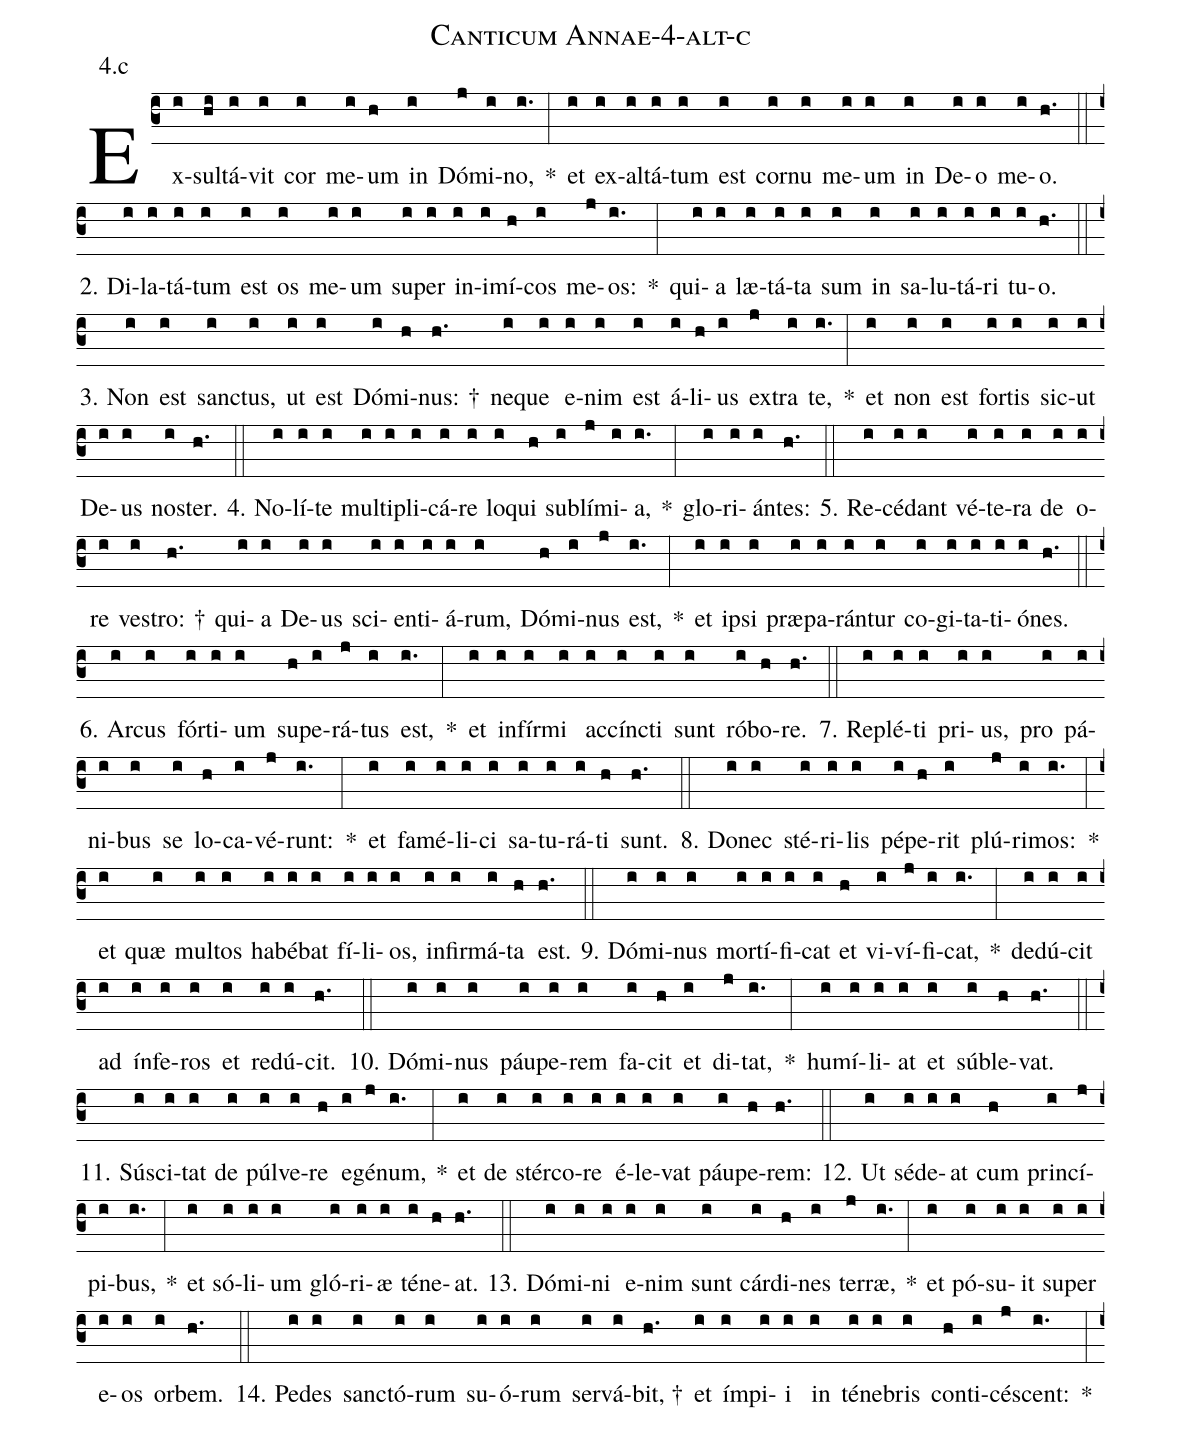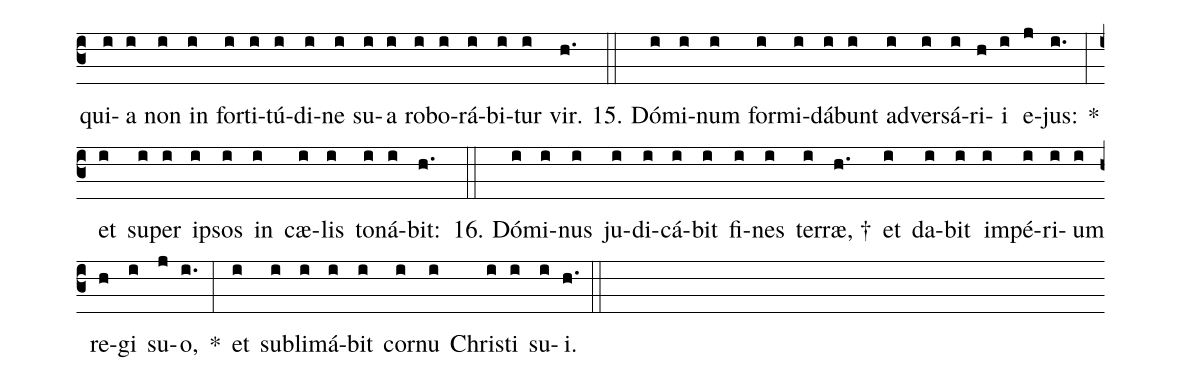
name: Canticum Annae-4-alt-c;
annotation: 4.c;
%%
(c3)Ex(i)sul(hi)tá(i)vit(i) cor(i) me(i)um(h) in(i) Dó(j)mi(i)no,(i.) *(:) et(i) ex(i)al(i)tá(i)tum(i) est(i) cor(i)nu(i) me(i)um(i) in(i) De(i)o(i) me(i)o.(h.) (::)
2. Di(i)la(i)tá(i)tum(i) est(i) os(i) me(i)um(i) su(i)per(i) in(i)i(i)mí(h)cos(i) me(j)os:(i.) *(:) qui(i)a(i) læ(i)tá(i)ta(i) sum(i) in(i) sa(i)lu(i)tá(i)ri(i) tu(i)o.(h.) (::)
3. Non(i) est(i) sanc(i)tus,(i) ut(i) est(i) Dó(i)mi(h)nus: †(h.) ne(i)que(i) e(i)nim(i) est(i) á(i)li(h)us(i) ex(j)tra(i) te,(i.) *(:) et(i) non(i) est(i) for(i)tis(i) sic(i)ut(i) De(i)us(i) nos(i)ter.(h.) (::)
4. No(i)lí(i)te(i) mul(i)ti(i)pli(i)cá(i)re(i) lo(i)qui(h) sub(i)lí(j)mi(i)a,(i.) *(:) glo(i)ri(i)án(i)tes:(h.) (::)
5. Re(i)cé(i)dant(i) vé(i)te(i)ra(i) de(i) o(i)re(i) ves(i)tro: †(h.) qui(i)a(i) De(i)us(i) sci(i)en(i)ti(i)á(i)rum,(i) Dó(h)mi(i)nus(j) est,(i.) *(:) et(i) ip(i)si(i) præ(i)pa(i)rán(i)tur(i) co(i)gi(i)ta(i)ti(i)ó(i)nes.(h.) (::)
6. Ar(i)cus(i) fór(i)ti(i)um(i) su(h)pe(i)rá(j)tus(i) est,(i.) *(:) et(i) in(i)fír(i)mi(i) ac(i)cínc(i)ti(i) sunt(i) ró(i)bo(h)re.(h.) (::)
7. Re(i)plé(i)ti(i) pri(i)us,(i) pro(i) pá(i)ni(i)bus(i) se(i) lo(h)ca(i)vé(j)runt:(i.) *(:) et(i) fa(i)mé(i)li(i)ci(i) sa(i)tu(i)rá(i)ti(h) sunt.(h.) (::)
8. Do(i)nec(i) sté(i)ri(i)lis(i) pé(i)pe(h)rit(i) plú(j)ri(i)mos:(i.) *(:) et(i) quæ(i) mul(i)tos(i) ha(i)bé(i)bat(i) fí(i)li(i)os,(i) in(i)fir(i)má(i)ta(h) est.(h.) (::)
9. Dó(i)mi(i)nus(i) mor(i)tí(i)fi(i)cat(i) et(h) vi(i)ví(j)fi(i)cat,(i.) *(:) de(i)dú(i)cit(i) ad(i) ín(i)fe(i)ros(i) et(i) re(i)dú(i)cit.(h.) (::)
10. Dó(i)mi(i)nus(i) páu(i)pe(i)rem(i) fa(i)cit(h) et(i) di(j)tat,(i.) *(:) hu(i)mí(i)li(i)at(i) et(i) súb(i)le(h)vat.(h.) (::)
11. Sú(i)sci(i)tat(i) de(i) púl(i)ve(i)re(h) e(i)gé(j)num,(i.) *(:) et(i) de(i) stér(i)co(i)re(i) é(i)le(i)vat(i) páu(i)pe(h)rem:(h.) (::)
12. Ut(i) sé(i)de(i)at(i) cum(h) prin(i)cí(j)pi(i)bus,(i.) *(:) et(i) só(i)li(i)um(i) gló(i)ri(i)æ(i) té(i)ne(h)at.(h.) (::)
13. Dó(i)mi(i)ni(i) e(i)nim(i) sunt(i) cár(i)di(h)nes(i) ter(j)ræ,(i.) *(:) et(i) pó(i)su(i)it(i) su(i)per(i) e(i)os(i) or(i)bem.(h.) (::)
14. Pe(i)des(i) sanc(i)tó(i)rum(i) su(i)ó(i)rum(i) ser(i)vá(i)bit, †(h.) et(i) ím(i)pi(i)i(i) in(i) té(i)ne(i)bris(i) con(h)ti(i)cé(j)scent:(i.) *(:) qui(i)a(i) non(i) in(i) for(i)ti(i)tú(i)di(i)ne(i) su(i)a(i) ro(i)bo(i)rá(i)bi(i)tur(i) vir.(h.) (::)
15. Dó(i)mi(i)num(i) for(i)mi(i)dá(i)bunt(i) ad(i)ver(i)sá(i)ri(h)i(i) e(j)jus:(i.) *(:) et(i) su(i)per(i) ip(i)sos(i) in(i) cæ(i)lis(i) to(i)ná(i)bit:(h.) (::)
16. Dó(i)mi(i)nus(i) ju(i)di(i)cá(i)bit(i) fi(i)nes(i) ter(i)ræ, †(h.) et(i) da(i)bit(i) im(i)pé(i)ri(i)um(i) re(h)gi(i) su(j)o,(i.) *(:) et(i) sub(i)li(i)má(i)bit(i) cor(i)nu(i) Chris(i)ti(i) su(i)i.(h.) (::)
